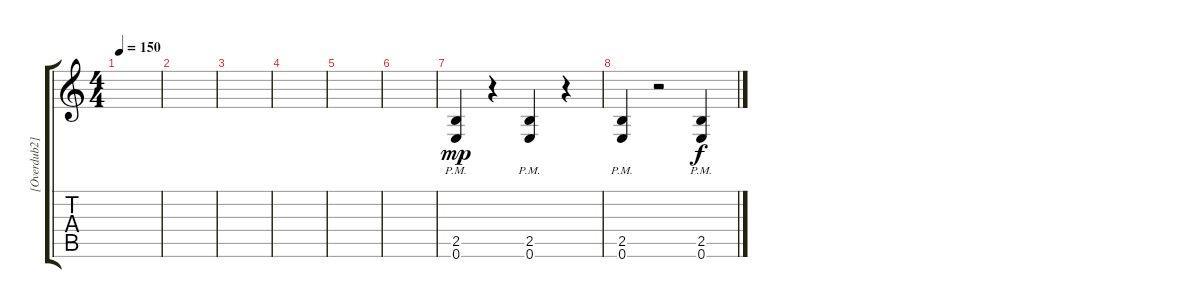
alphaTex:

\track ("[Overdub2]" "[Overdub2]") {instrument distortionguitar}
\staff {score tabs}
\tuning (E4 B3 G3 D3 A2 E2) {hide}
\ts (4 4)
\tempo 150
\clef g2
\ks c
|
|
|
|
|
|
(2.5{pm} 0.6{pm}).4{dy mp} r.4 (2.5{pm} 0.6{pm}).4 r.4 |
(2.5{pm} 0.6{pm}).4 r.2 (2.5{pm} 0.6{pm}).4{dy f}
